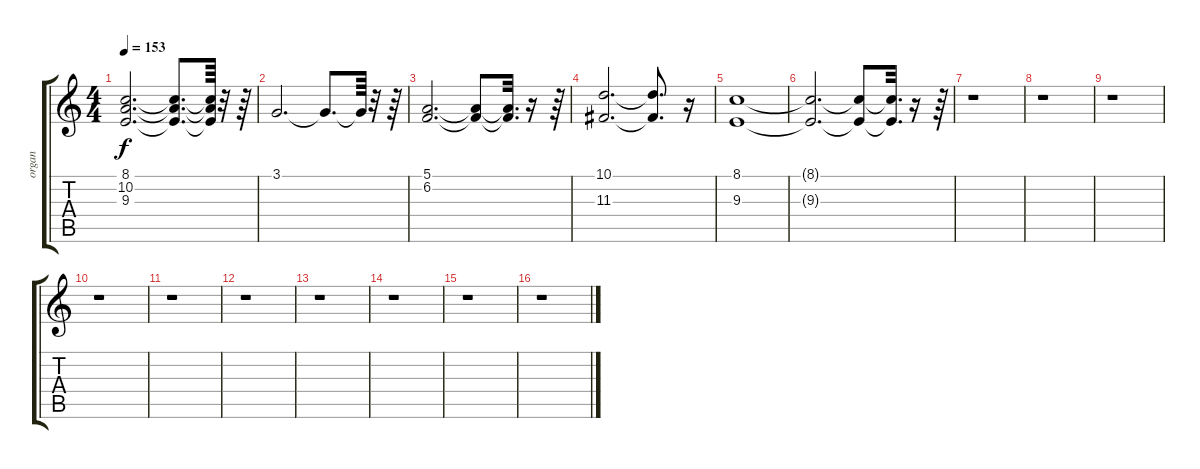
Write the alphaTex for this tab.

\track ("organ" "organ") {instrument drawbarorgan}
\staff {score tabs}
\tuning (E4 B3 G3 D3 A2 E2) {hide}
\ts (4 4)
\tempo 153
\clef g2
\ks c
(8.1 10.2 9.3).2{d dy f} (8.1{t} 10.2{t} 9.3{t}).8{d} (8.1{t} 10.2{t} 9.3{t}).64 r.32 r.64 |
3.1.2{d} 3.1{t}.8{d} 3.1{t}.64 r.32 r.64 |
(5.1 6.2).2{d} (5.1{t} 6.2{t}).8 (5.1{t} 6.2{t}).32{d} r.16 r.64 |
(10.1 11.3).2{d} (10.1{t} 11.3{t}).8{d} r.16 |
(8.1 9.3).1 |
(8.1{t} 9.3{t}).2{d} (8.1{t} 9.3{t}).8 (8.1{t} 9.3{t}).32{d} r.16 r.64 |
r.1 |
r.1 |
r.1 |
r.1 |
r.1 |
r.1 |
r.1 |
r.1 |
r.1 |
r.1
